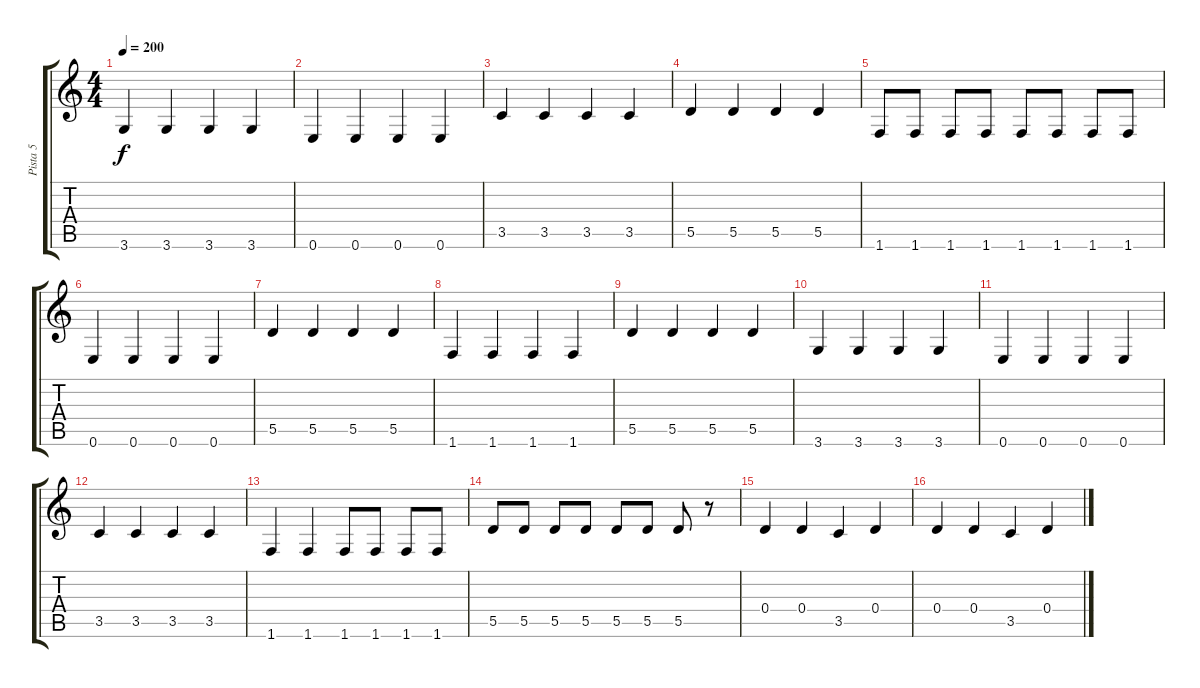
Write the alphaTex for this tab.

\track ("Pista 5" "Pista 5") {instrument electricbassfinger}
\staff {score tabs}
\tuning (E4 B3 G3 D3 A2 E2) {hide}
\ts (4 4)
\tempo 200
\clef g2
\ks c
3.6.4{dy f} 3.6.4 3.6.4 3.6.4 |
0.6.4 0.6.4 0.6.4 0.6.4 |
3.5.4 3.5.4 3.5.4 3.5.4 |
5.5.4 5.5.4 5.5.4 5.5.4 |
1.6.8 1.6.8 1.6.8 1.6.8 1.6.8 1.6.8 1.6.8 1.6.8 |
0.6.4 0.6.4 0.6.4 0.6.4 |
5.5.4 5.5.4 5.5.4 5.5.4 |
1.6.4 1.6.4 1.6.4 1.6.4 |
5.5.4 5.5.4 5.5.4 5.5.4 |
3.6.4 3.6.4 3.6.4 3.6.4 |
0.6.4 0.6.4 0.6.4 0.6.4 |
3.5.4 3.5.4 3.5.4 3.5.4 |
1.6.4 1.6.4 1.6.8 1.6.8 1.6.8 1.6.8 |
5.5.8 5.5.8 5.5.8 5.5.8 5.5.8 5.5.8 5.5.8 r.8 |
0.4.4 0.4.4 3.5.4 0.4.4 |
0.4.4 0.4.4 3.5.4 0.4.4
